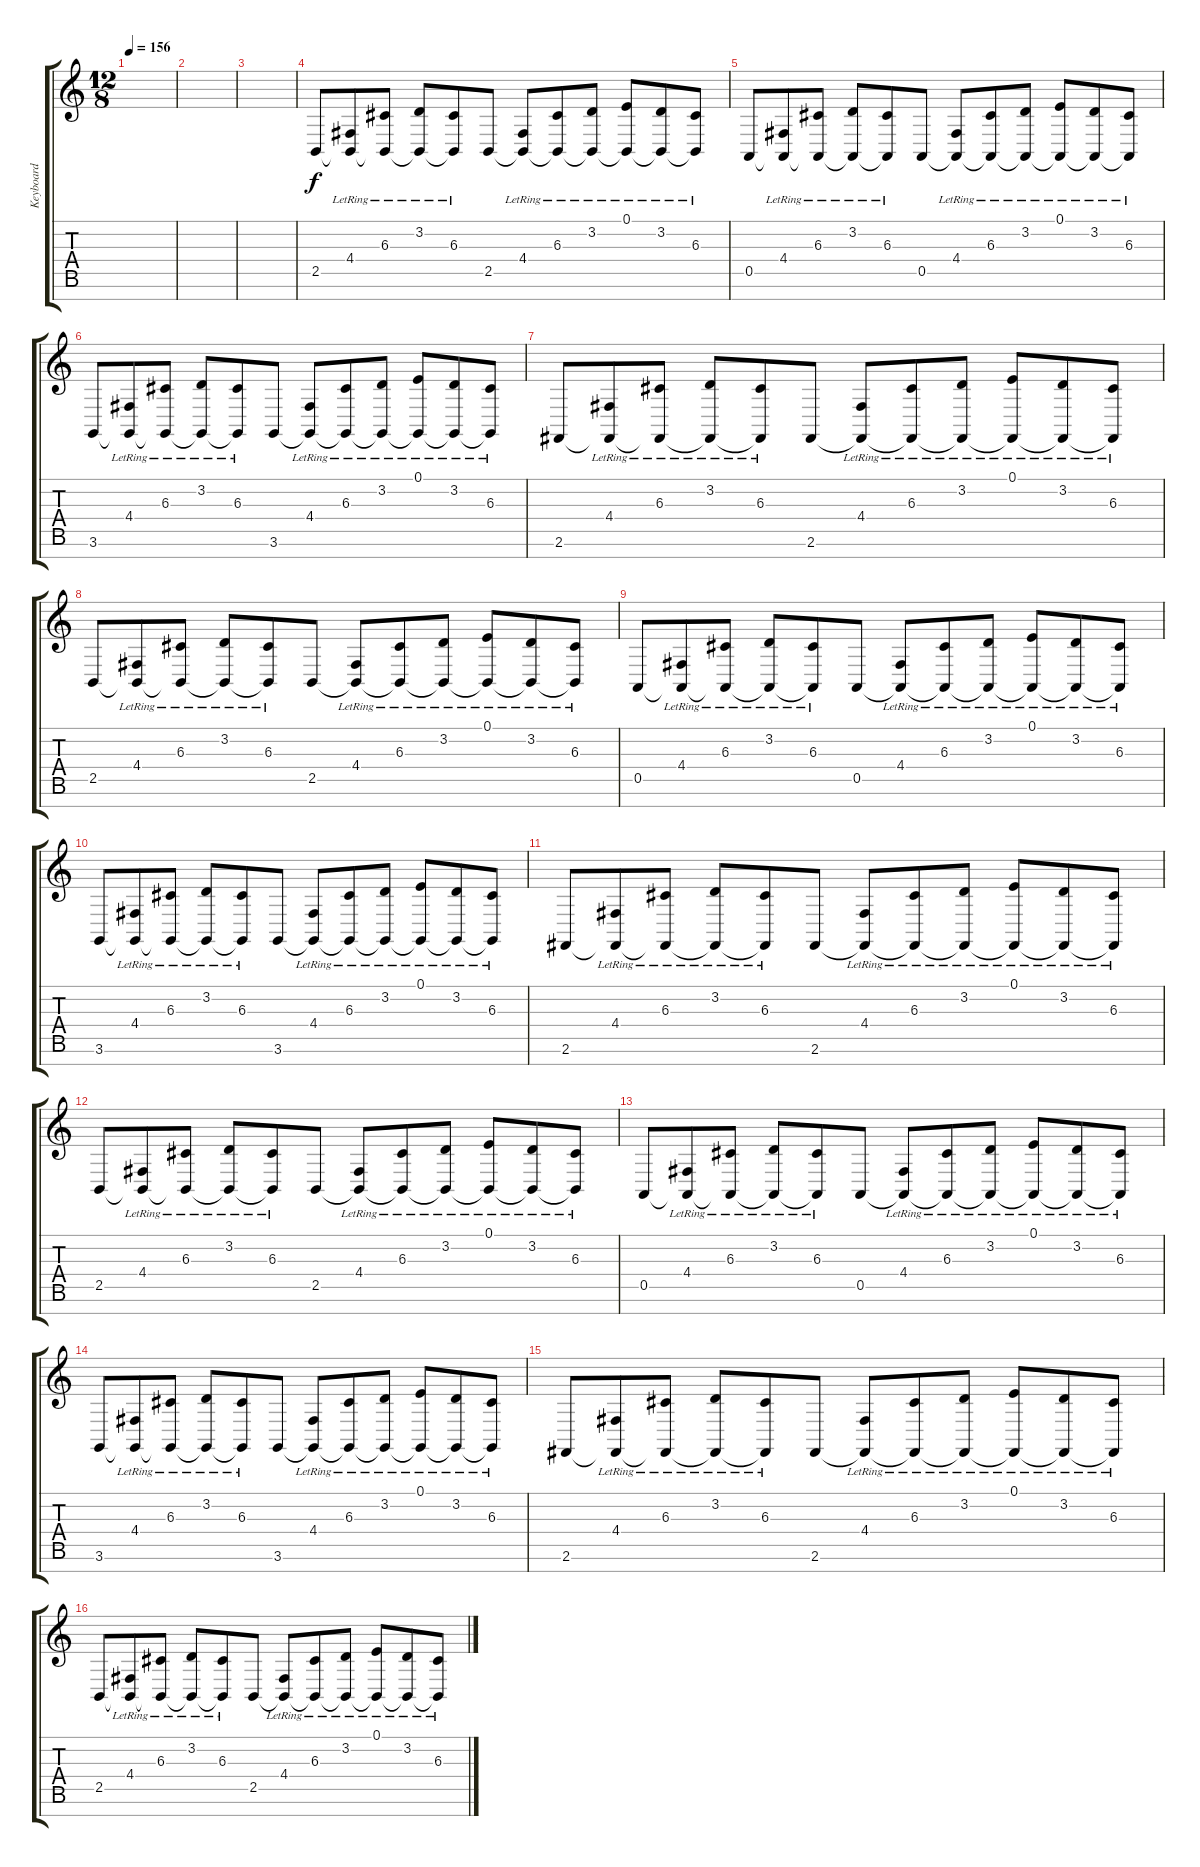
\track ("Keyboard" "Keyboard") {instrument brightacousticpiano}
\staff {score tabs}
\tuning (E4 B3 G3 D3 A2 E2 B1) {hide}
\ts (12 8)
\tempo 156
\clef g2
\ks c
|
|
|
2.5.8{volume 14 instrument brightacousticpiano} (4.4{lr} 2.5{t}).8 (6.3{lr} 2.5{t}).8 (3.2{lr} 2.5{t}).8 (6.3{lr} 2.5{t}).8 2.5.8 (4.4{lr} 2.5{t}).8 (6.3{lr} 2.5{t}).8 (3.2{lr} 2.5{t}).8 (0.1{lr} 2.5{t}).8 (3.2{lr} 2.5{t}).8 (6.3{lr} 2.5{t}).8 |
0.5.8 (4.4{lr} 0.5{t}).8 (6.3{lr} 0.5{t}).8 (3.2{lr} 0.5{t}).8 (6.3{lr} 0.5{t}).8 0.5.8 (4.4{lr} 0.5{t}).8 (6.3{lr} 0.5{t}).8 (3.2{lr} 0.5{t}).8 (0.1{lr} 0.5{t}).8 (3.2{lr} 0.5{t}).8 (6.3{lr} 0.5{t}).8 |
3.6.8 (4.4{lr} 3.6{t}).8 (6.3{lr} 3.6{t}).8 (3.2{lr} 3.6{t}).8 (6.3{lr} 3.6{t}).8 3.6.8 (4.4{lr} 3.6{t}).8 (6.3{lr} 3.6{t}).8 (3.2{lr} 3.6{t}).8 (0.1{lr} 3.6{t}).8 (3.2{lr} 3.6{t}).8 (6.3{lr} 3.6{t}).8 |
2.6.8 (4.4{lr} 2.6{t}).8 (6.3{lr} 2.6{t}).8 (3.2{lr} 2.6{t}).8 (6.3{lr} 2.6{t}).8 2.6.8 (4.4{lr} 2.6{t}).8 (6.3{lr} 2.6{t}).8 (3.2{lr} 2.6{t}).8 (0.1{lr} 2.6{t}).8 (3.2{lr} 2.6{t}).8 (6.3{lr} 2.6{t}).8 |
2.5.8 (4.4{lr} 2.5{t}).8 (6.3{lr} 2.5{t}).8 (3.2{lr} 2.5{t}).8 (6.3{lr} 2.5{t}).8 2.5.8 (4.4{lr} 2.5{t}).8 (6.3{lr} 2.5{t}).8 (3.2{lr} 2.5{t}).8 (0.1{lr} 2.5{t}).8 (3.2{lr} 2.5{t}).8 (6.3{lr} 2.5{t}).8 |
0.5.8 (4.4{lr} 0.5{t}).8 (6.3{lr} 0.5{t}).8 (3.2{lr} 0.5{t}).8 (6.3{lr} 0.5{t}).8 0.5.8 (4.4{lr} 0.5{t}).8 (6.3{lr} 0.5{t}).8 (3.2{lr} 0.5{t}).8 (0.1{lr} 0.5{t}).8 (3.2{lr} 0.5{t}).8 (6.3{lr} 0.5{t}).8 |
3.6.8 (4.4{lr} 3.6{t}).8 (6.3{lr} 3.6{t}).8 (3.2{lr} 3.6{t}).8 (6.3{lr} 3.6{t}).8 3.6.8 (4.4{lr} 3.6{t}).8 (6.3{lr} 3.6{t}).8 (3.2{lr} 3.6{t}).8 (0.1{lr} 3.6{t}).8 (3.2{lr} 3.6{t}).8 (6.3{lr} 3.6{t}).8 |
2.6.8 (4.4{lr} 2.6{t}).8 (6.3{lr} 2.6{t}).8 (3.2{lr} 2.6{t}).8 (6.3{lr} 2.6{t}).8 2.6.8 (4.4{lr} 2.6{t}).8 (6.3{lr} 2.6{t}).8 (3.2{lr} 2.6{t}).8 (0.1{lr} 2.6{t}).8 (3.2{lr} 2.6{t}).8 (6.3{lr} 2.6{t}).8 |
2.5.8 (4.4{lr} 2.5{t}).8 (6.3{lr} 2.5{t}).8 (3.2{lr} 2.5{t}).8 (6.3{lr} 2.5{t}).8 2.5.8 (4.4{lr} 2.5{t}).8 (6.3{lr} 2.5{t}).8 (3.2{lr} 2.5{t}).8 (0.1{lr} 2.5{t}).8 (3.2{lr} 2.5{t}).8 (6.3{lr} 2.5{t}).8 |
0.5.8 (4.4{lr} 0.5{t}).8 (6.3{lr} 0.5{t}).8 (3.2{lr} 0.5{t}).8 (6.3{lr} 0.5{t}).8 0.5.8 (4.4{lr} 0.5{t}).8 (6.3{lr} 0.5{t}).8 (3.2{lr} 0.5{t}).8 (0.1{lr} 0.5{t}).8 (3.2{lr} 0.5{t}).8 (6.3{lr} 0.5{t}).8 |
3.6.8 (4.4{lr} 3.6{t}).8 (6.3{lr} 3.6{t}).8 (3.2{lr} 3.6{t}).8 (6.3{lr} 3.6{t}).8 3.6.8 (4.4{lr} 3.6{t}).8 (6.3{lr} 3.6{t}).8 (3.2{lr} 3.6{t}).8 (0.1{lr} 3.6{t}).8 (3.2{lr} 3.6{t}).8 (6.3{lr} 3.6{t}).8 |
2.6.8 (4.4{lr} 2.6{t}).8 (6.3{lr} 2.6{t}).8 (3.2{lr} 2.6{t}).8 (6.3{lr} 2.6{t}).8 2.6.8 (4.4{lr} 2.6{t}).8 (6.3{lr} 2.6{t}).8 (3.2{lr} 2.6{t}).8 (0.1{lr} 2.6{t}).8 (3.2{lr} 2.6{t}).8 (6.3{lr} 2.6{t}).8 |
2.5.8 (4.4{lr} 2.5{t}).8 (6.3{lr} 2.5{t}).8 (3.2{lr} 2.5{t}).8 (6.3{lr} 2.5{t}).8 2.5.8 (4.4{lr} 2.5{t}).8 (6.3{lr} 2.5{t}).8 (3.2{lr} 2.5{t}).8 (0.1{lr} 2.5{t}).8 (3.2{lr} 2.5{t}).8 (6.3{lr} 2.5{t}).8
